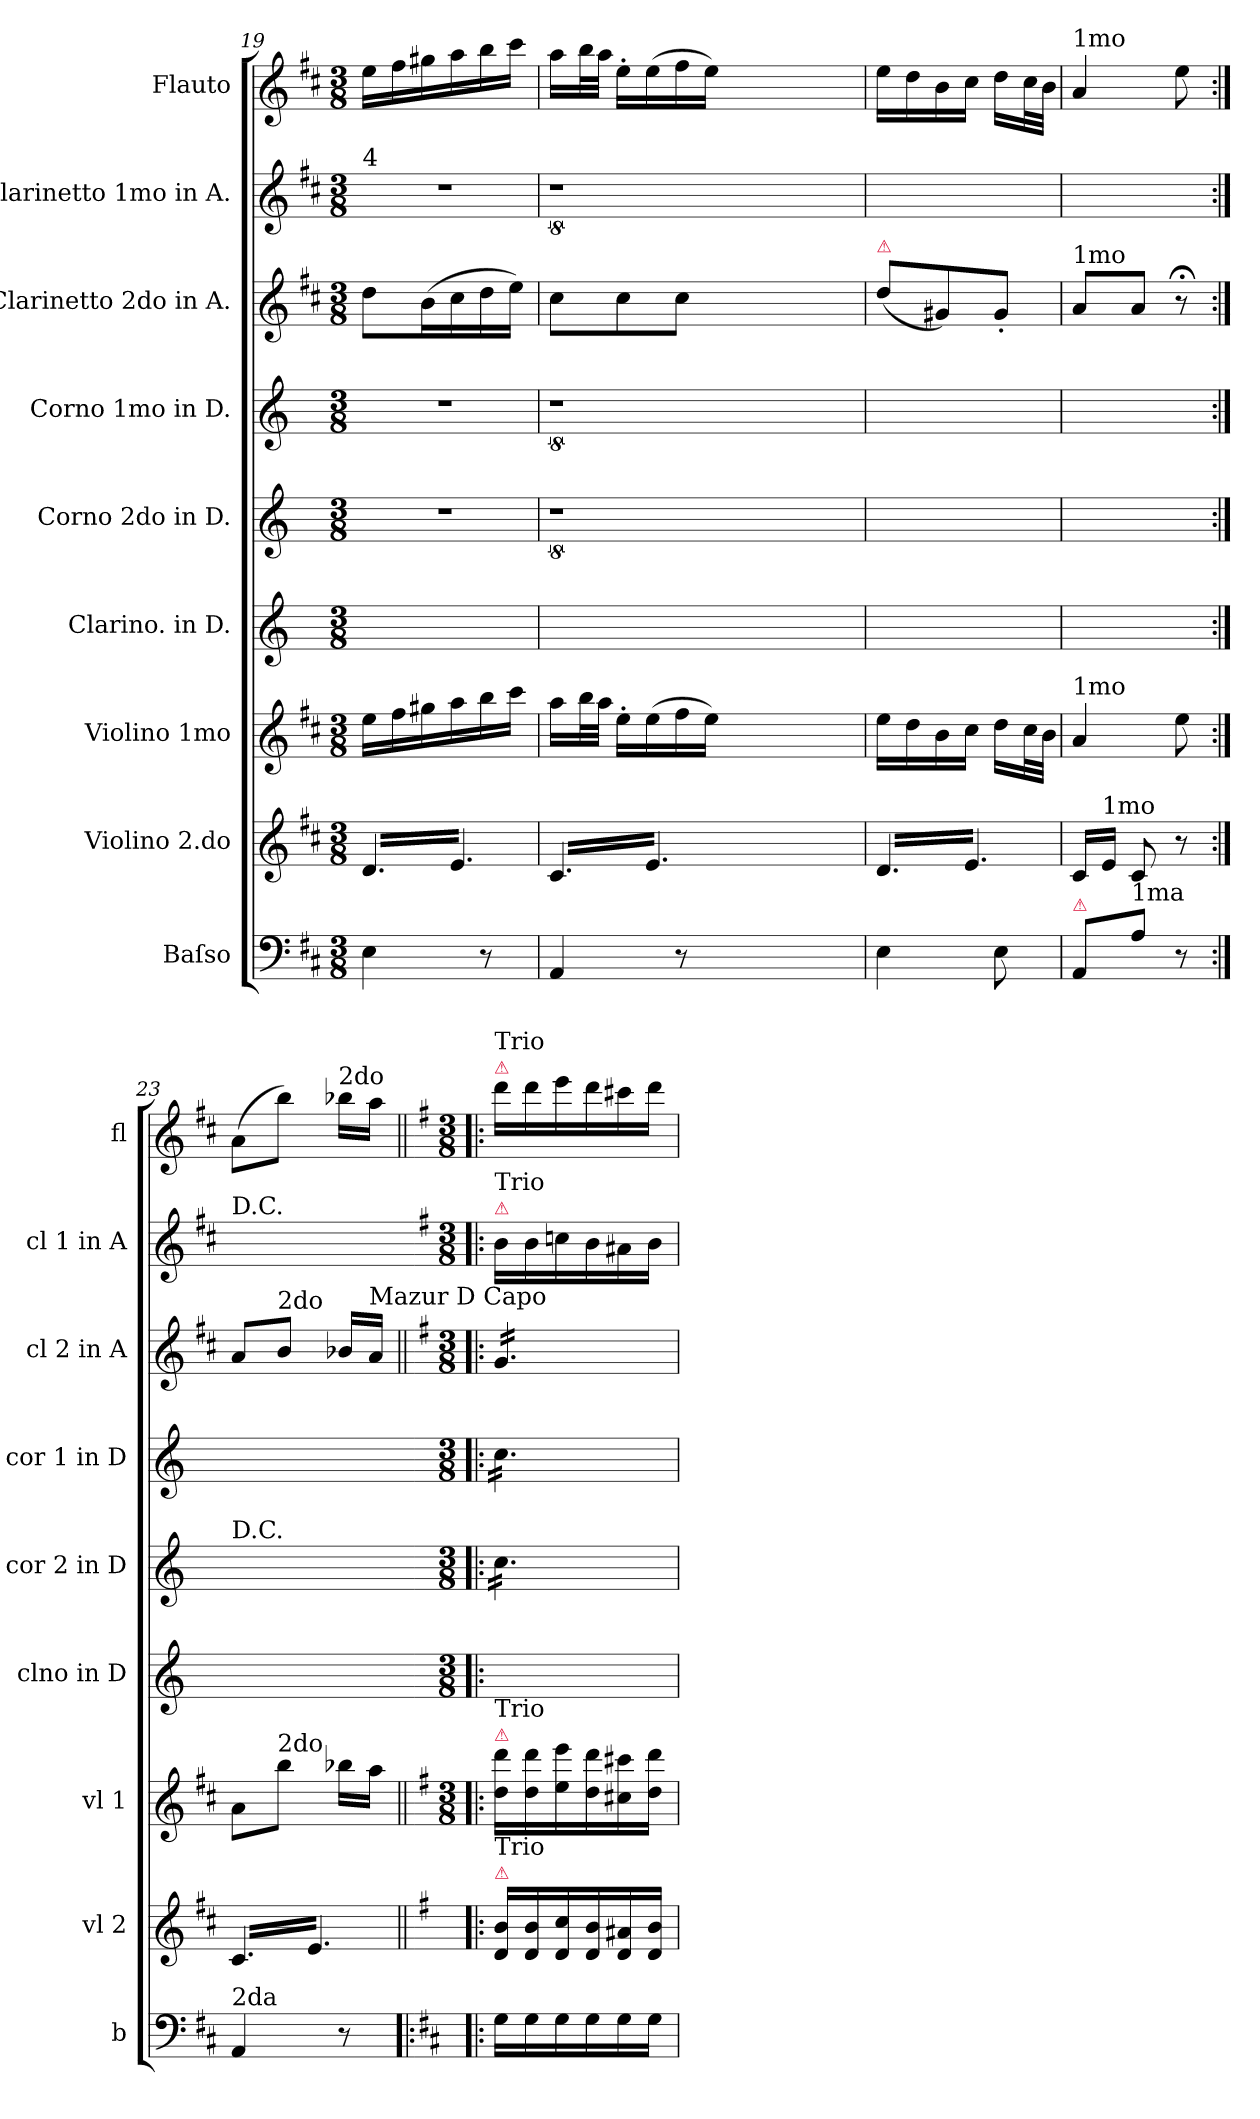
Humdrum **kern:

**kern	**kern	**kern	**kern	**kern	**kern	**kern	**kern	**kern
*part9	*part8	*part7	*part6	*part5	*part4	*part3	*part2	*part1
*staff9	*staff8	*staff7	*staff6	*staff5	*staff4	*staff3	*staff2	*staff1
*I"Baſso	*I"Violino 2.do	*I"Violino 1mo	*I"Clarino. in D.	*I"Corno 2do in D.	*I"Corno 1mo in D.	*I"Clarinetto 2do in A.	*I"Clarinetto 1mo in A.	*I"Flauto
*I'b	*I'vl 2	*I'vl 1	*I'clno in D	*I'cor 2 in D	*I'cor 1 in D	*I'cl 2 in A	*I'cl 1 in A	*I'fl
*clefF4	*clefG2	*clefG2	*clefG2	*clefG2	*clefG2	*clefG2	*clefG2	*clefG2
*	*	*	*ITrd-1c-2	*ITrd6c10	*ITrd6c10	*	*	*
*k[f#c#]	*k[f#c#]	*k[f#c#]	*k[f#c#]	*k[f#c#]	*k[f#c#]	*k[f#c#]	*k[f#c#]	*k[f#c#]
*D:	*D:	*D:	*D:	*D:	*D:	*D:	*D:	*D:
*M3/8	*M3/8	*M3/8	*M3/8	*M3/8	*M3/8	*M3/8	*M3/8	*M3/8
=19	=19	=19	=19	=19	=19	=19	=19	=19
!	!	!	!	!	!	!	!LO:TX:a:t=4	!
*	*tremolo	*	*	*	*	*	*	*
4E\	16d/LL	16ee\LL	4.ryy	4.r	4.r	8dd\L	4.r	16ee\LL
.	16e/	16ff#\	.	.	.	.	.	16ff#\
.	16d/	16gg#X\	.	.	.	(16b\L	.	16gg#X\
.	16e/	16aa\	.	.	.	16cc#\	.	16aa\
8r	16d/	16bb\	.	.	.	16dd\	.	16bb\
.	16e/JJ	16ccc#\JJ	.	.	.	16ee\JJ)	.	16ccc#\JJ
=20	=20	=20	=20	=20	=20	=20	=20	=20
4AA/	16c#/LL	16aa\LL	4.ryy	8%9r	8%9r	8cc#\L	8%9r	16aa\LL
.	16e/	32bb\L	.	.	.	.	.	32bb\L
.	.	32aa\JJJ	.	.	.	.	.	32aa\JJJ
.	16c#/	16ee'\LL	.	.	.	8cc#\	.	16ee'\LL
.	16e/	(16ee\	.	.	.	.	.	(16ee\
8r	16c#/	16ff#\	.	.	.	8cc#\J	.	16ff#\
.	16e/JJ	16ee\JJ)	.	.	.	.	.	16ee\JJ)
2.ryy	2.ryy	2.ryy	2.ryy	.	.	2.ryy	.	2.ryy
.	.	.	.	.	.	.	.	.
.	.	.	.	.	.	.	.	.
=21	=21	=21	=21	=21	=21	=21	=21	=21
!	!	!	!	!	!	!LO:TX:a:color=crimson:t=⚠	!	!
4E\	16d/LL	16ee\LL	4.ryy	4.ryy	4.ryy	(<8dd\L	4.ryy	16ee\LL
.	16e/	16dd\	.	.	.	.	.	16dd\
.	16d/	16b\	.	.	.	8g#X/)	.	16b\
.	16e/	16cc#\JJ	.	.	.	.	.	16cc#\JJ
8E\	16d/	16dd\LL	.	.	.	8g#'/J	.	16dd\LL
.	16e/JJ	32cc#\L	.	.	.	.	.	32cc#\L
*	*Xtremolo	*	*	*	*	*	*	*
.	.	32b\JJJ	.	.	.	.	.	32b\JJJ
=22	=22	=22	=22	=22	=22	=22	=22	=22
!	!	!	!	!	!	!	!	!LO:TX:a:t=1mo
!	!	!	!	!	!	!LO:TX:a:t=1mo	!	!
!	!	!LO:TX:a:t=1mo	!	!	!	!	!	!
!LO:TX:a:color=crimson:t=⚠	!	!	!	!	!	!	!	!
8AA/L	16c#/LL	4a/	4.ryy	4.ryy	4.ryy	8a/L	4.ryy	4a/
!	!LO:TX:a:t=1mo	!	!	!	!	!	!	!
.	16e/JJ	.	.	.	.	.	.	.
!LO:TX:a:t=1ma	!	!	!	!	!	!	!	!
8A\J	8c#/	.	.	.	.	8a/J	.	.
8r	8r	8ee\	.	.	.	8r;<	.	8ee\
=23:|!	=23:|!	=23:|!	=23:|!	=23:|!	=23:|!	=23:|!	=23:|!	=23:|!
!	!	!	!	!	!	!	!LO:TX:a:t=D.C.	!
!	!	!	!	!LO:TX:a:t=D.C.	!	!	!	!
!	!LO:TX:a:t=2do	!	!	!	!	!	!	!
!LO:TX:a:t=2da	!	!	!	!	!	!	!	!
*	*tremolo	*	*	*	*	*	*	*
4AA/	16c#/LL	8a\L	4.ryy	4.ryy	4.ryy	8a/L	4.ryy	(8a\L
.	16e/	.	.	.	.	.	.	.
!	!	!	!	!	!	!LO:TX:a:t=2do	!	!
!	!	!LO:TX:a:t=2do	!	!	!	!	!	!
.	16c#/	8bb\J	.	.	.	8b/J	.	8bb\J)
.	16e/	.	.	.	.	.	.	.
!	!	!	!	!	!	!	!	!LO:TX:a:t=2do
8r	16c#/	16bb-X\LL	.	.	.	16b-X/LL	.	16bb-X\LL
!	!	!	!	!	!	!LO:TX:a:t=Mazur D Capo	!	!
.	16e/JJ	16aa\JJ	.	.	.	16a/JJ	.	16aa\JJ
*	*Xtremolo	*	*	*	*	*	*	*
=24!|:	=24||	=24||	=24||	=24||	=24||	=24||	=24||	=24||
*	*k[f#]	*k[f#]	*k[f#c#]	*k[f#c#]	*k[f#c#]	*k[f#]	*k[f#]	*k[f#]
*	*	*M3/8	*M3/8	*M3/8	*M3/8	*M3/8	*M3/8	*M3/8
!	!	!	!	!	!	!	!	!LO:TX:a:color=crimson:t=⚠
!	!	!	!	!	!	!	!	!LO:TX:a:t=Trio
!	!	!	!	!	!	!	!LO:TX:a:color=crimson:t=⚠	!
!	!	!	!	!	!	!	!LO:TX:a:t=Trio	!
!	!	!	!	!	!	!LO:TX:a:color=crimson:t=⚠	!	!
!	!	!	!	!	!	!LO:TX:a:t=Trio	!	!
!	!	!	!	!	!LO:TX:a:t=Trio	!	!	!
!	!	!	!	!LO:TX:a:t=Trio	!	!	!	!
!	!	!LO:TX:a:color=crimson:t=⚠	!	!	!	!	!	!
!	!	!LO:TX:a:t=Trio	!	!	!	!	!	!
!	!LO:TX:a:color=crimson:t=⚠	!	!	!	!	!	!	!
!	!LO:TX:a:t=Trio	!	!	!	!	!	!	!
*	*	*	*	*tremolo	*	*	*	*
*	*	*	*	*	*tremolo	*	*	*
*	*	*	*	*	*	*tremolo	*	*
16G\LL	16d/ 16b/LL	16dd\ 16ddd\LL	4.ryy	16d\LL	16d\LL	16g/LL	16b\LL	16ddd\LL
16G\	16d/ 16b/	16dd\ 16ddd\	.	16d\	16d\	16g/	16b\	16ddd\
16G\	16d/ 16cc/	16ee\ 16eee\	.	16d\	16d\	16g/	16ccn\	16eee\
16G\	16d/ 16b/	16dd\ 16ddd\	.	16d\	16d\	16g/	16b\	16ddd\
16G\	16d/ 16a#X/	16cc#X\ 16ccc#X\	.	16d\	16d\	16g/	16a#X\	16ccc#X\
16G\JJ	16d/ 16b/JJ	16dd\ 16ddd\JJ	.	16d\JJ	16d\JJ	16g/JJ	16b\JJ	16ddd\JJ
*	*	*	*	*	*	*Xtremolo	*	*
*	*	*	*	*	*Xtremolo	*	*	*
*	*	*	*	*Xtremolo	*	*	*	*
=	=	=	=	=	=	=	=	=
*-	*-	*-	*-	*-	*-	*-	*-	*-
